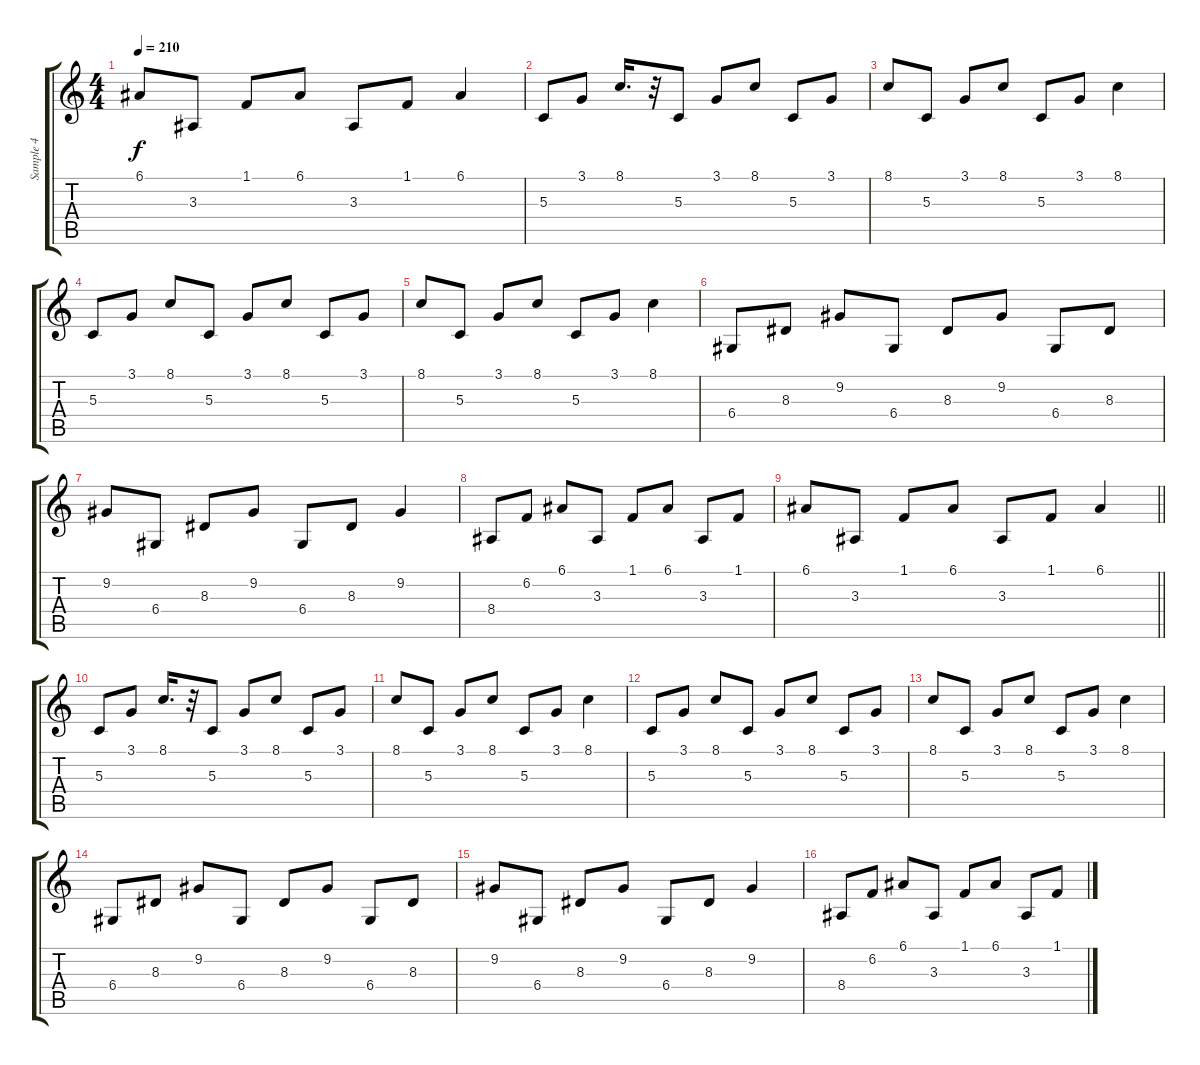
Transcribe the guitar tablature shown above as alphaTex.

\track ("Sample 4" "Sample 4") {instrument lead1square}
\staff {score tabs}
\tuning (E4 B3 G3 D3 A2 E2) {hide}
\ts (4 4)
\tempo 210
\clef g2
\ks c
6.1.8{dy f} 3.3.8 1.1.8 6.1.8 3.3.8 1.1.8 6.1.4 |
5.3.8 3.1.8 8.1.16{d} r.32 5.3.8 3.1.8 8.1.8 5.3.8 3.1.8 |
8.1.8 5.3.8 3.1.8 8.1.8 5.3.8 3.1.8 8.1.4 |
5.3.8 3.1.8 8.1.8 5.3.8 3.1.8 8.1.8 5.3.8 3.1.8 |
8.1.8 5.3.8 3.1.8 8.1.8 5.3.8 3.1.8 8.1.4 |
6.4.8 8.3.8 9.2.8 6.4.8 8.3.8 9.2.8 6.4.8 8.3.8 |
9.2.8 6.4.8 8.3.8 9.2.8 6.4.8 8.3.8 9.2.4 |
8.4.8 6.2.8 6.1.8 3.3.8 1.1.8 6.1.8 3.3.8 1.1.8 |
\barLineRight lightlight
6.1.8 3.3.8 1.1.8 6.1.8 3.3.8 1.1.8 6.1.4 |
\section ("" " ")
5.3.8 3.1.8 8.1.16{d} r.32 5.3.8 3.1.8 8.1.8 5.3.8 3.1.8 |
8.1.8 5.3.8 3.1.8 8.1.8 5.3.8 3.1.8 8.1.4 |
5.3.8 3.1.8 8.1.8 5.3.8 3.1.8 8.1.8 5.3.8 3.1.8 |
8.1.8 5.3.8 3.1.8 8.1.8 5.3.8 3.1.8 8.1.4 |
6.4.8 8.3.8 9.2.8 6.4.8 8.3.8 9.2.8 6.4.8 8.3.8 |
9.2.8 6.4.8 8.3.8 9.2.8 6.4.8 8.3.8 9.2.4 |
8.4.8 6.2.8 6.1.8 3.3.8 1.1.8 6.1.8 3.3.8 1.1.8
